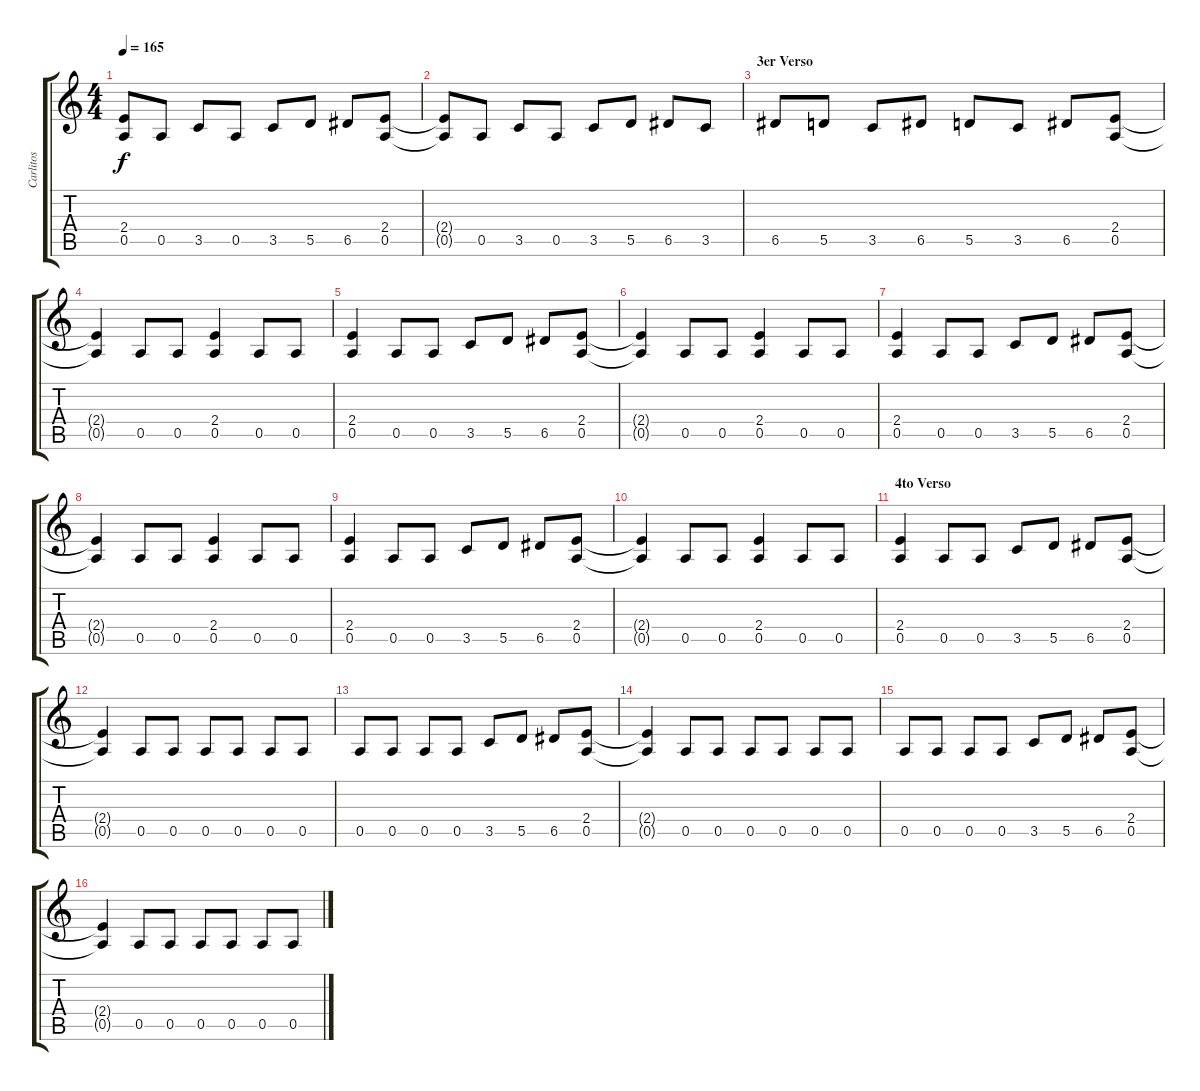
\track ("Carlitos" "Carlitos") {instrument overdrivenguitar}
\staff {score tabs}
\tuning (E4 B3 G3 D3 A2 E2) {hide}
\ts (4 4)
\tempo 165
\clef g2
\ks c
(2.4{t} 0.5{t}).8{dy f} 0.5.8 3.5.8 0.5.8 3.5.8 5.5.8 6.5.8 (2.4 0.5).8 |
(2.4{t} 0.5{t}).8 0.5.8 3.5.8 0.5.8 3.5.8 5.5.8 6.5.8 3.5.8 |
\section ("" "3er Verso")
6.5.8 5.5.8 3.5.8 6.5.8 5.5.8 3.5.8 6.5.8 (2.4 0.5).8 |
(2.4{t} 0.5{t}).4 0.5.8 0.5.8 (2.4 0.5).4 0.5.8 0.5.8 |
(2.4 0.5).4 0.5.8 0.5.8 3.5.8 5.5.8 6.5.8 (2.4 0.5).8 |
(2.4{t} 0.5{t}).4 0.5.8 0.5.8 (2.4 0.5).4 0.5.8 0.5.8 |
(2.4 0.5).4 0.5.8 0.5.8 3.5.8 5.5.8 6.5.8 (2.4 0.5).8 |
(2.4{t} 0.5{t}).4 0.5.8 0.5.8 (2.4 0.5).4 0.5.8 0.5.8 |
(2.4 0.5).4 0.5.8 0.5.8 3.5.8 5.5.8 6.5.8 (2.4 0.5).8 |
(2.4{t} 0.5{t}).4 0.5.8 0.5.8 (2.4 0.5).4 0.5.8 0.5.8 |
\section ("" "4to Verso")
(2.4 0.5).4 0.5.8 0.5.8 3.5.8 5.5.8 6.5.8 (2.4 0.5).8 |
(2.4{t} 0.5{t}).4 0.5.8 0.5.8 0.5.8 0.5.8 0.5.8 0.5.8 |
0.5.8 0.5.8 0.5.8 0.5.8 3.5.8 5.5.8 6.5.8 (2.4 0.5).8 |
(2.4{t} 0.5{t}).4 0.5.8 0.5.8 0.5.8 0.5.8 0.5.8 0.5.8 |
0.5.8 0.5.8 0.5.8 0.5.8 3.5.8 5.5.8 6.5.8 (2.4 0.5).8 |
(2.4{t} 0.5{t}).4 0.5.8 0.5.8 0.5.8 0.5.8 0.5.8 0.5.8
